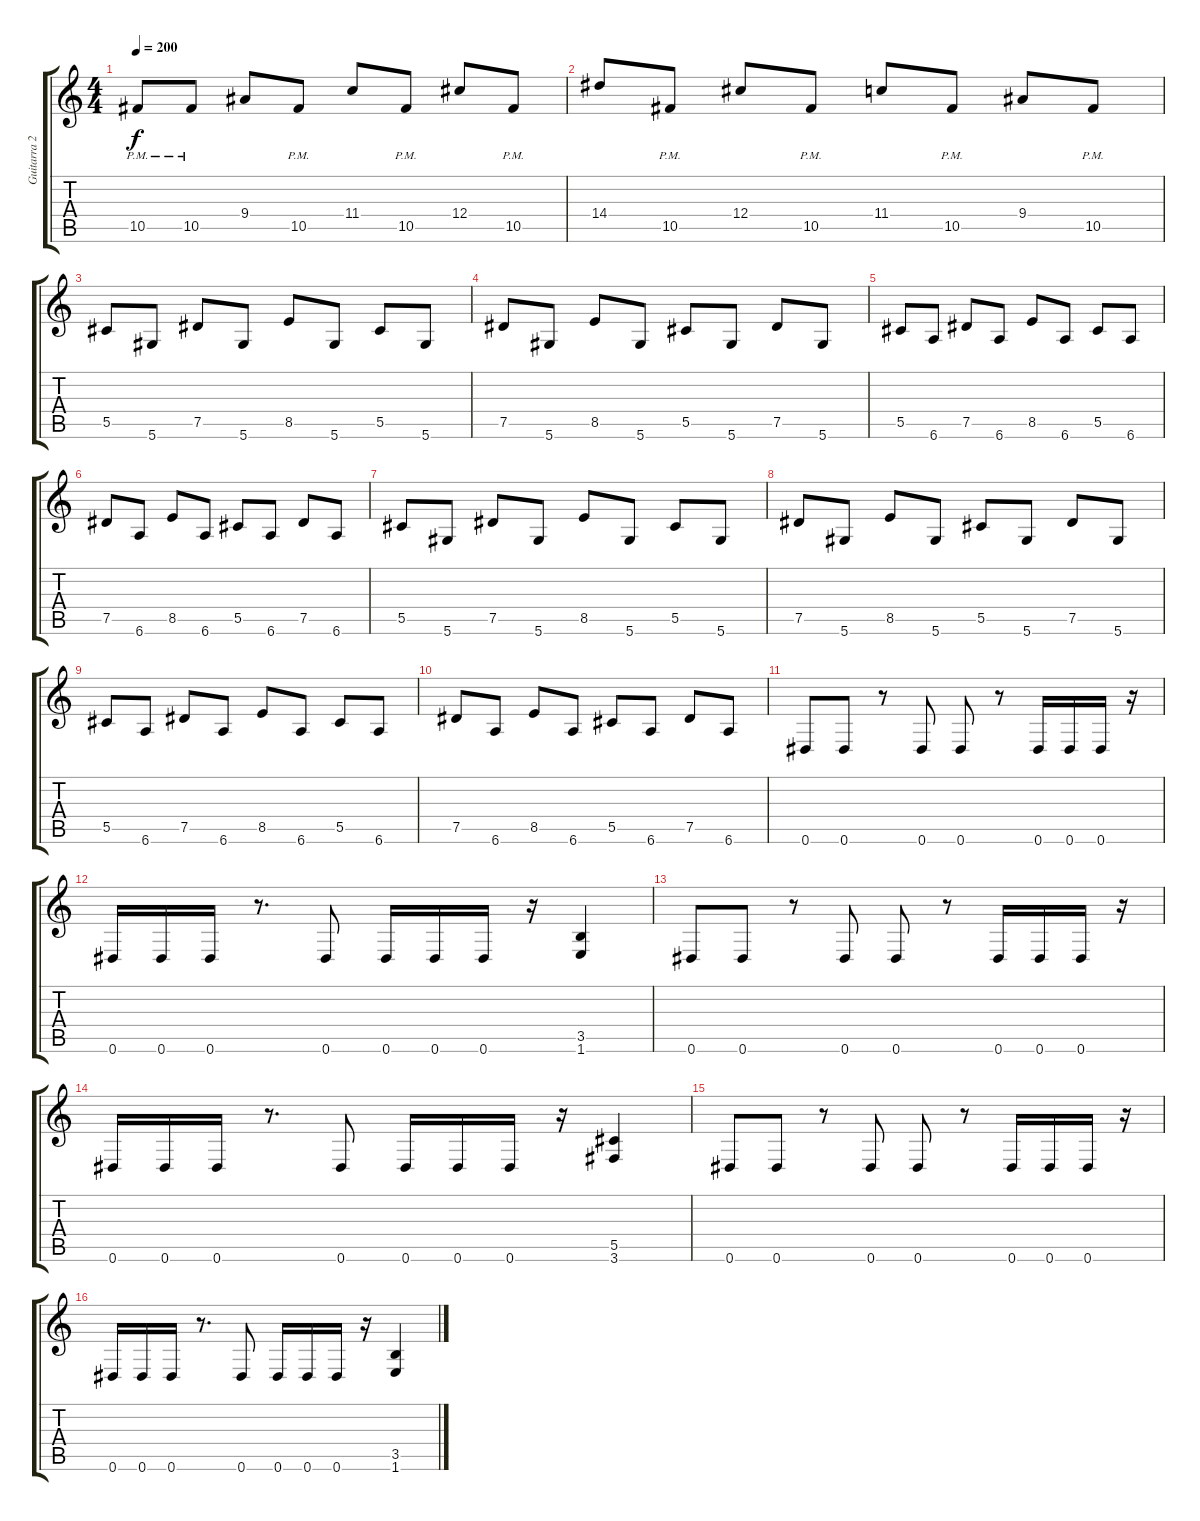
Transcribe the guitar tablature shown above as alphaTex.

\track ("Guitarra 2" "Guitarra 2") {instrument distortionguitar}
\staff {score tabs}
\tuning (Eb4 Bb3 Gb3 Db3 Ab2 Eb2) {hide}
\ts (4 4)
\tempo 200
\clef g2
\ks c
10.5{pm}.8{dy f} 10.5{pm}.8 9.4.8 10.5{pm}.8 11.4.8 10.5{pm}.8 12.4.8 10.5{pm}.8 |
14.4.8 10.5{pm}.8 12.4.8 10.5{pm}.8 11.4.8 10.5{pm}.8 9.4.8 10.5{pm}.8 |
5.5.8 5.6.8 7.5.8 5.6.8 8.5.8 5.6.8 5.5.8 5.6.8 |
7.5.8 5.6.8 8.5.8 5.6.8 5.5.8 5.6.8 7.5.8 5.6.8 |
5.5.8 6.6.8 7.5.8 6.6.8 8.5.8 6.6.8 5.5.8 6.6.8 |
7.5.8 6.6.8 8.5.8 6.6.8 5.5.8 6.6.8 7.5.8 6.6.8 |
5.5.8 5.6.8 7.5.8 5.6.8 8.5.8 5.6.8 5.5.8 5.6.8 |
7.5.8 5.6.8 8.5.8 5.6.8 5.5.8 5.6.8 7.5.8 5.6.8 |
5.5.8 6.6.8 7.5.8 6.6.8 8.5.8 6.6.8 5.5.8 6.6.8 |
7.5.8 6.6.8 8.5.8 6.6.8 5.5.8 6.6.8 7.5.8 6.6.8 |
0.6.8 0.6.8 r.8 0.6.8 0.6.8 r.8 0.6.16 0.6.16 0.6.16 r.16 |
0.6.16 0.6.16 0.6.16 r.8{d} 0.6.8 0.6.16 0.6.16 0.6.16 r.16 (3.5 1.6).4 |
0.6.8 0.6.8 r.8 0.6.8 0.6.8 r.8 0.6.16 0.6.16 0.6.16 r.16 |
0.6.16 0.6.16 0.6.16 r.8{d} 0.6.8 0.6.16 0.6.16 0.6.16 r.16 (5.5 3.6).4 |
0.6.8 0.6.8 r.8 0.6.8 0.6.8 r.8 0.6.16 0.6.16 0.6.16 r.16 |
0.6.16 0.6.16 0.6.16 r.8{d} 0.6.8 0.6.16 0.6.16 0.6.16 r.16 (3.5 1.6).4
